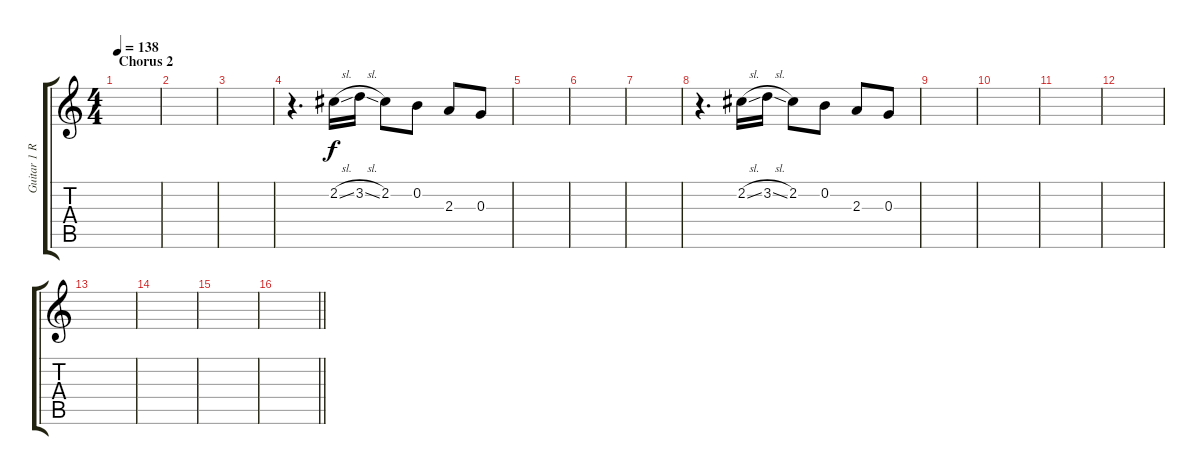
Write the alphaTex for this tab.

\track ("Guitar 1 R" "Guitar 1 R") {instrument overdrivenguitar}
\staff {score tabs}
\tuning (E4 B3 G3 D3 A2 E2) {hide}
\ts (4 4)
\section ("" "Chorus 2")
\tempo 138
\clef g2
\ks c
|
|
|
r.4{d} 2.2{sl}.16 3.2{sl}.16 2.2.8 0.2.8 2.3.8 0.3.8 |
|
|
|
r.4{d} 2.2{sl}.16 3.2{sl}.16 2.2.8 0.2.8 2.3.8 0.3.8 |
|
|
|
|
|
|
|
\barLineRight lightlight
